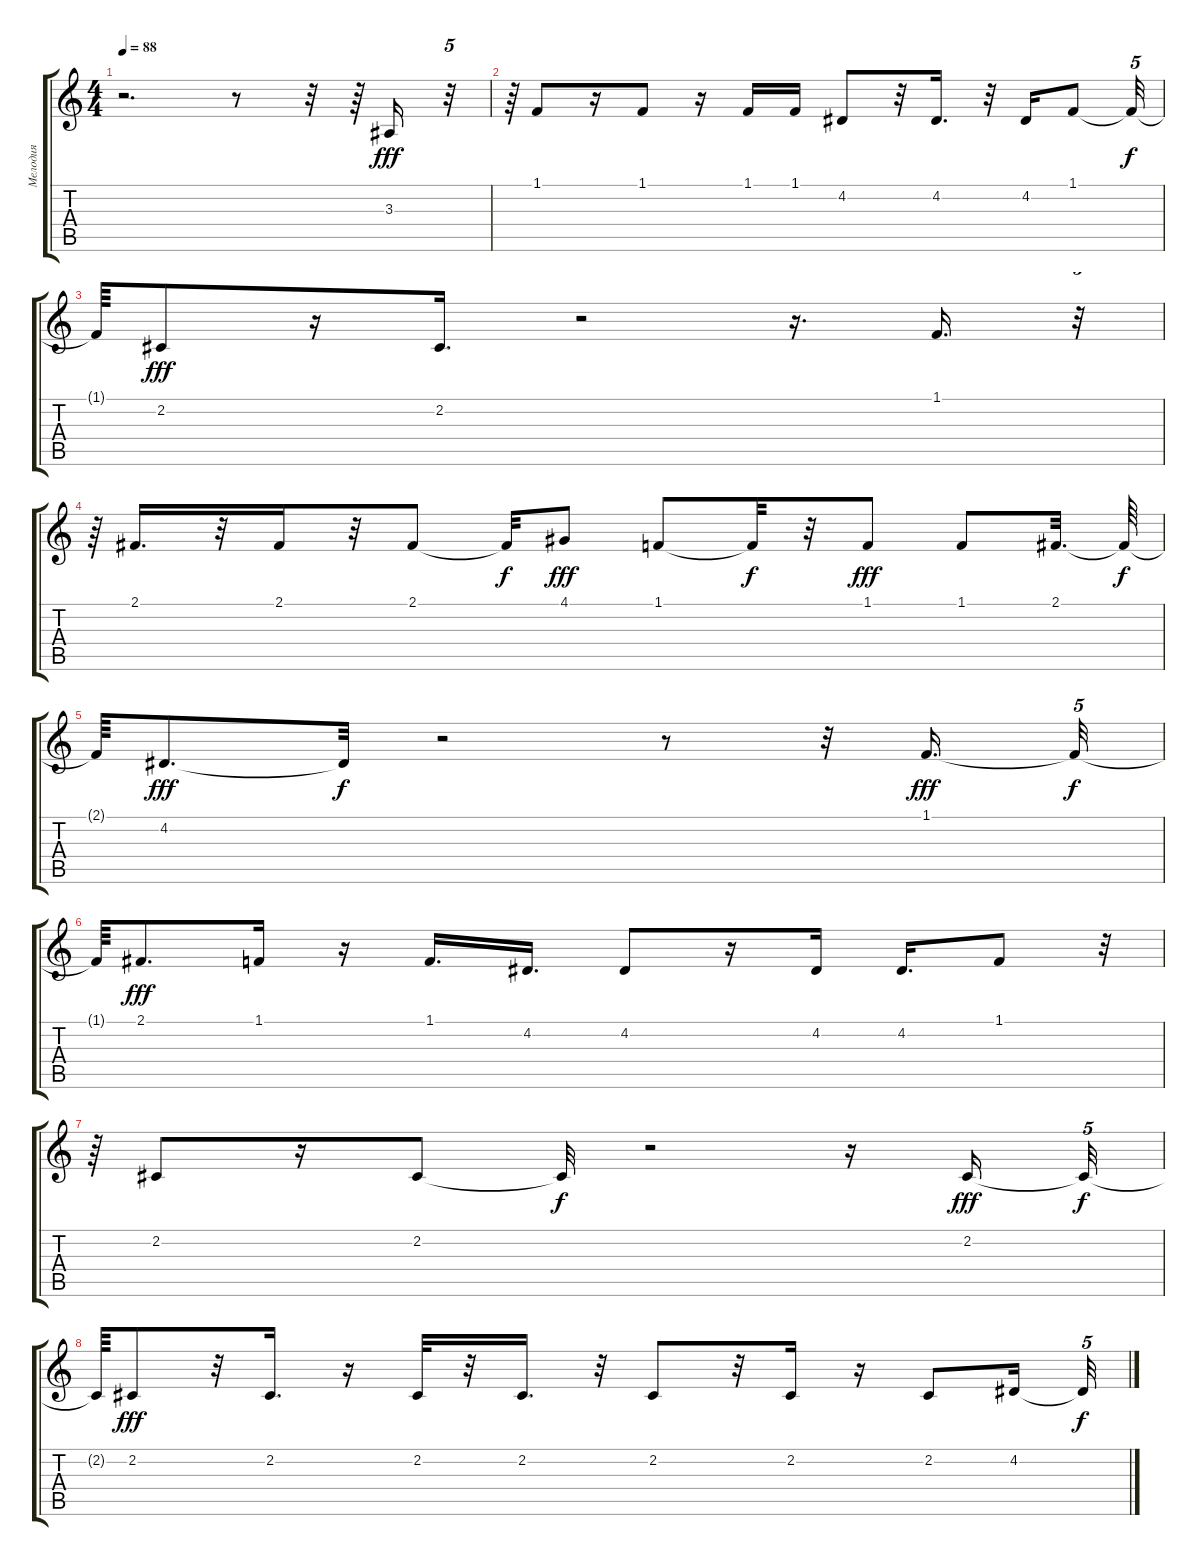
\track ("Мелодия" "Мелодия") {instrument fx5brightness}
\staff {score tabs}
\tuning (E4 B3 G3 D3 A2 E2) {hide}
\ts (4 4)
\tempo 88
\clef g2
\ks c
r.2{d dy f} r.8 r.32 r.64 3.3.16{dy fff} r.32{tu (5 4)} |
r.64 1.1.8 r.16 1.1.8 r.16 1.1.16 1.1.16 4.2.8 r.32 4.2.16{d} r.32 4.2.16 1.1.8 1.1{t}.32{tu (5 4) dy f} |
1.1{t}.64 2.2.8{dy fff} r.16 2.2.16{d} r.2 r.16{d} 1.1.16{d} r.32{tu (5 4)} |
r.64 2.1.16{d} r.32 2.1.16 r.32 2.1.8 2.1{t}.32{dy f} 4.1.8{dy fff} 1.1.8 1.1{t}.32{dy f} r.32 1.1.8{dy fff} 1.1.8 2.1.32{d} 2.1{t}.64{dy f} |
2.1{t}.64 4.2.8{d dy fff} 4.2{t}.32{dy f} r.2 r.8 r.32 1.1.16{d dy fff} 1.1{t}.32{tu (5 4) dy f} |
1.1{t}.64 2.1.8{d dy fff} 1.1.16 r.16 1.1.16{d} 4.2.16{d} 4.2.8 r.16 4.2.16 4.2.16{d} 1.1.8 r.32{tu (5 4)} |
r.64 2.2.8 r.16 2.2.8 2.2{t}.32{dy f} r.2 r.16 2.2.16{dy fff} 2.2{t}.32{tu (5 4) dy f} |
2.2{t}.64 2.2.8{dy fff} r.32 2.2.16{d} r.16 2.2.32 r.32 2.2.16{d} r.32 2.2.8 r.32 2.2.16 r.16 2.2.8 4.2.16 4.2{t}.32{tu (5 4) dy f}
